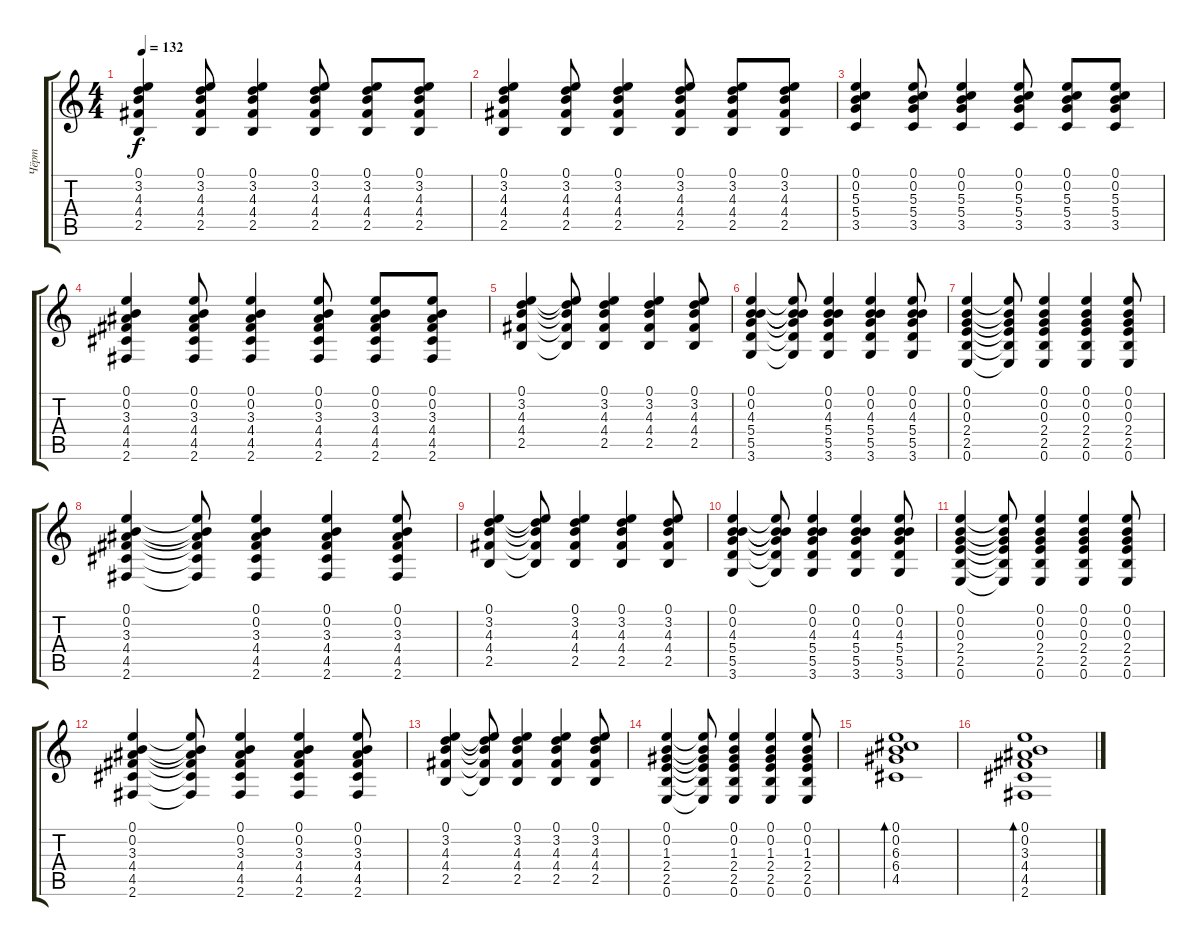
\track ("Чёрт" "Чёрт") {instrument acousticguitarsteel}
\staff {score tabs}
\tuning (E4 B3 G3 D3 A2 E2) {hide}
\ts (4 4)
\tempo 132
\clef g2
\ks c
(0.1 3.2 4.3 4.4 2.5).4{dy f} (0.1 3.2 4.3 4.4 2.5).8 (0.1 3.2 4.3 4.4 2.5).4 (0.1 3.2 4.3 4.4 2.5).8 (0.1 3.2 4.3 4.4 2.5).8 (0.1 3.2 4.3 4.4 2.5).8 |
(0.1 3.2 4.3 4.4 2.5).4 (0.1 3.2 4.3 4.4 2.5).8 (0.1 3.2 4.3 4.4 2.5).4 (0.1 3.2 4.3 4.4 2.5).8 (0.1 3.2 4.3 4.4 2.5).8 (0.1 3.2 4.3 4.4 2.5).8 |
(0.1 0.2 5.3 5.4 3.5).4 (0.1 0.2 5.3 5.4 3.5).8 (0.1 0.2 5.3 5.4 3.5).4 (0.1 0.2 5.3 5.4 3.5).8 (0.1 0.2 5.3 5.4 3.5).8 (0.1 0.2 5.3 5.4 3.5).8 |
(0.1 0.2 3.3 4.4 4.5 2.6).4 (0.1 0.2 3.3 4.4 4.5 2.6).8 (0.1 0.2 3.3 4.4 4.5 2.6).4 (0.1 0.2 3.3 4.4 4.5 2.6).8 (0.1 0.2 3.3 4.4 4.5 2.6).8 (0.1 0.2 3.3 4.4 4.5 2.6).8 |
(0.1 3.2 4.3 4.4 2.5).4 (0.1{t} 3.2{t} 4.3{t} 4.4{t} 2.5{t}).8 (0.1 3.2 4.3 4.4 2.5).4 (0.1 3.2 4.3 4.4 2.5).4 (0.1 3.2 4.3 4.4 2.5).8 |
(0.1 0.2 4.3 5.4 5.5 3.6).4 (0.1{t} 0.2{t} 4.3{t} 5.4{t} 5.5{t} 3.6{t}).8 (0.1 0.2 4.3 5.4 5.5 3.6).4 (0.1 0.2 4.3 5.4 5.5 3.6).4 (0.1 0.2 4.3 5.4 5.5 3.6).8 |
(0.1 0.2 0.3 2.4 2.5 0.6).4 (0.1{t} 0.2{t} 0.3{t} 2.4{t} 2.5{t} 0.6{t}).8 (0.1 0.2 0.3 2.4 2.5 0.6).4 (0.1 0.2 0.3 2.4 2.5 0.6).4 (0.1 0.2 0.3 2.4 2.5 0.6).8 |
(0.1 0.2 3.3 4.4 4.5 2.6).4 (0.1{t} 0.2{t} 3.3{t} 4.4{t} 4.5{t} 2.6{t}).8 (0.1 0.2 3.3 4.4 4.5 2.6).4 (0.1 0.2 3.3 4.4 4.5 2.6).4 (0.1 0.2 3.3 4.4 4.5 2.6).8 |
(0.1 3.2 4.3 4.4 2.5).4 (0.1{t} 3.2{t} 4.3{t} 4.4{t} 2.5{t}).8 (0.1 3.2 4.3 4.4 2.5).4 (0.1 3.2 4.3 4.4 2.5).4 (0.1 3.2 4.3 4.4 2.5).8 |
(0.1 0.2 4.3 5.4 5.5 3.6).4 (0.1{t} 0.2{t} 4.3{t} 5.4{t} 5.5{t} 3.6{t}).8 (0.1 0.2 4.3 5.4 5.5 3.6).4 (0.1 0.2 4.3 5.4 5.5 3.6).4 (0.1 0.2 4.3 5.4 5.5 3.6).8 |
(0.1 0.2 0.3 2.4 2.5 0.6).4 (0.1{t} 0.2{t} 0.3{t} 2.4{t} 2.5{t} 0.6{t}).8 (0.1 0.2 0.3 2.4 2.5 0.6).4 (0.1 0.2 0.3 2.4 2.5 0.6).4 (0.1 0.2 0.3 2.4 2.5 0.6).8 |
(0.1 0.2 3.3 4.4 4.5 2.6).4 (0.1{t} 0.2{t} 3.3{t} 4.4{t} 4.5{t} 2.6{t}).8 (0.1 0.2 3.3 4.4 4.5 2.6).4 (0.1 0.2 3.3 4.4 4.5 2.6).4 (0.1 0.2 3.3 4.4 4.5 2.6).8 |
(0.1 3.2 4.3 4.4 2.5).4 (0.1{t} 3.2{t} 4.3{t} 4.4{t} 2.5{t}).8 (0.1 3.2 4.3 4.4 2.5).4 (0.1 3.2 4.3 4.4 2.5).4 (0.1 3.2 4.3 4.4 2.5).8 |
(0.1 0.2 1.3 2.4 2.5 0.6).4 (0.1{t} 0.2{t} 1.3{t} 2.4{t} 2.5{t} 0.6{t}).8 (0.1 0.2 1.3 2.4 2.5 0.6).4 (0.1 0.2 1.3 2.4 2.5 0.6).4 (0.1 0.2 1.3 2.4 2.5 0.6).8 |
(0.1 0.2 6.3 6.4 4.5).1{bd 240} |
(0.1 0.2 3.3 4.4 4.5 2.6).1{bd 240}
